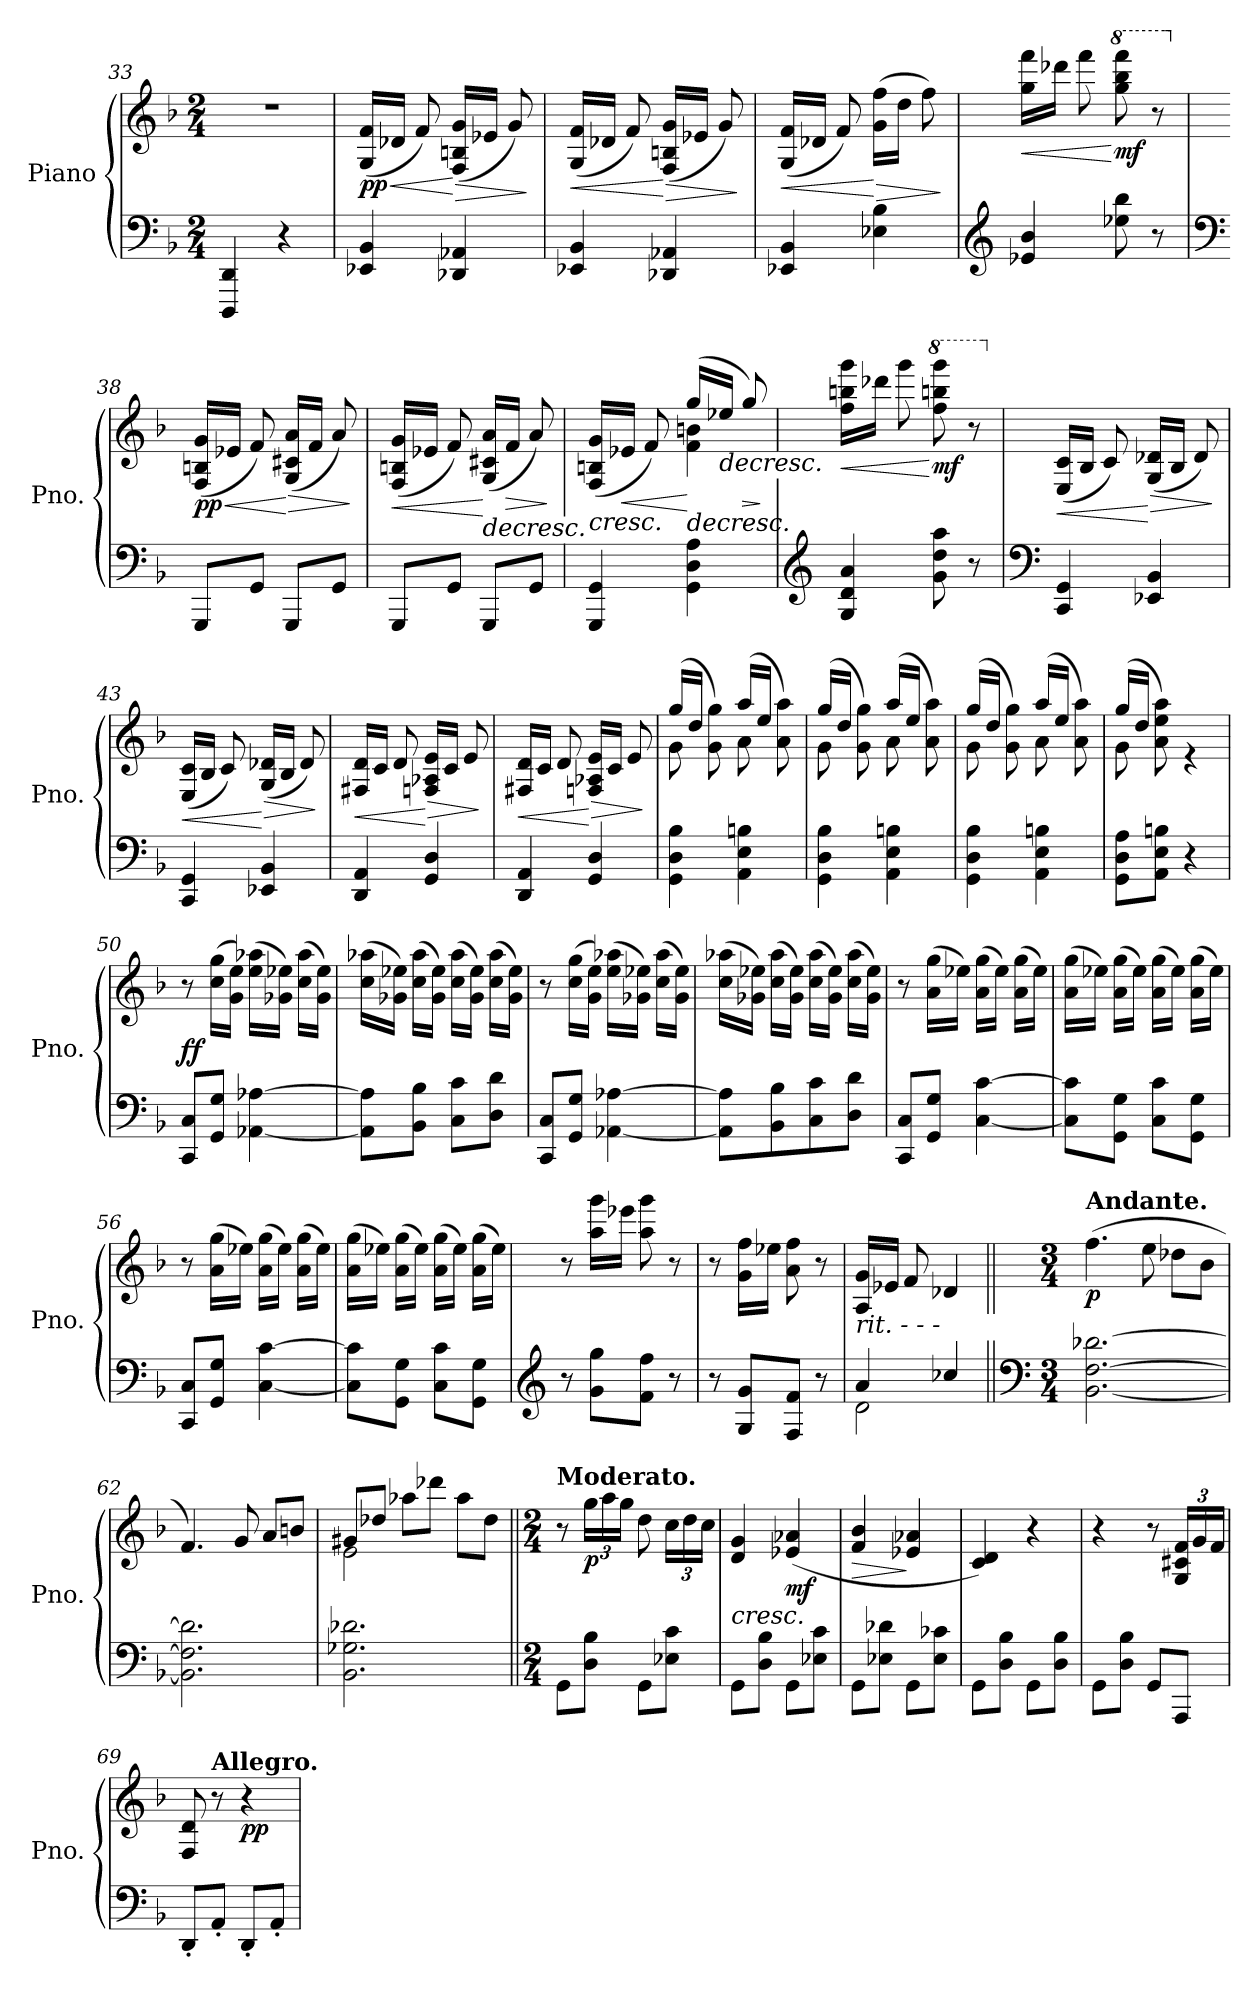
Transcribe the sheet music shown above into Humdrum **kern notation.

**kern	**kern	**dynam
*part1	*part1	*part1
*staff2	*staff1	*staff1/2
*I"Piano	*	*
*I'Pno.	*	*
*clefF4	*clefG2	*
*k[b-]	*k[b-]	*
*M2/4	*M2/4	*
=33	=33	=33
4DDD/ 4DD/	2r	.
4r	.	.
!!LO:LB:g=z
=34	=34	=34
!	!	!LO:HP:b
!	!	!LO:DY:n=1:b
4EE-X/ 4BB-/	(>16G/ 16f/LL	< pp
.	16d-X/JJ	.
.	8f/)	.
!	!	!LO:HP:n=1:b
4DD-X/ 4AA-X/	(>16F/ 16Bn/ 16g/LL	[ >
.	16e-X/JJ	.
.	8g/)	.
.	.	]
=35	=35	=35
!	!	!LO:HP:b
4EE-X/ 4BB-/	(>16G/ 16f/LL	<
.	16d-X/JJ	.
.	8f/)	.
!	!	!LO:HP:n=1:b
4DD-X/ 4AA-X/	(>16F/ 16Bn/ 16g/LL	[ >
.	16e-X/JJ	.
.	8g/)	.
.	.	]
=36	=36	=36
!	!	!LO:HP:b
4EE-X/ 4BB-/	(>16G/ 16f/LL	<
.	16d-X/JJ	.
.	8f/)	.
!	!	!LO:HP:n=1:b
4E-X\ 4B-\	(>16g\ 16ff\LL	[ >
.	16dd\JJ	.
.	8ff\)	.
.	.	]
=37	=37	=37
*clefG2	*	*
!	!	!LO:HP:b
4e-X/ 4b-/	16gg\ 16fff\LL	<
.	16ddd-X\JJ	.
.	8fff\	.
*	*8va	*
!	!	!LO:DY:n=1:b
8ee-X\ 8bb-\	8ggg\ 8bbb-\ 8ffff\	[ mf
8r	8r	.
!!LO:LB:g=z
=38	=38	=38
*clefF4	*	*
*	*X8va	*
!	!	!LO:HP:b
!	!	!LO:DY:n=1:b
8GGG/L	(>16F/ 16Bn/ 16g/LL	< pp
.	16e-X/JJ	.
8GG/J	8f/)	.
!	!	!LO:HP:n=1:b
8GGG/L	(>16G/ 16c#X/ 16a/LL	[ >
.	16f/JJ	.
8GG/J	8a/)	.
.	.	]
=39	=39	=39
!	!	!LO:HP:b
8GGG/L	(>16F/ 16Bn/ 16g/LL	<
.	16e-X/JJ	.
8GG/J	8f/)	.
!	!	!LO:HP:n=1:b
8GGG/L	(>16G/ 16c#X/ 16a/LL	[ >
!	!	!LO:HP:b
.	16f/JJ	>
8GG/J	8a/)	.
.	.	] ]
=40	=40	=40
!	!	!LO:HP:b
*	*^	*
4GGG/ 4GG/	(>16F/ 16Bn/ 16g/LL	4ryy	<
!	!	!	!LO:HP:b
.	16e-X/JJ	.	<
.	8f/)	.	.
!	!	!	!LO:HP:n=1:b
4GG\ 4D\ 4A\	(>16gg/LL	4f\ 4bn\	[ [ >
!	!	!	!LO:HP:b
.	16ee-X/JJ	.	>
!	!	!	!LO:HP:b
.	8gg/)	.	>
*	*v	*v	*
.	.	] ] ]
=41	=41	=41
*clefG2	*	*
!	!	!LO:HP:b
4G/ 4d/ 4a/	16ff\ 16bbn\ 16ggg\LL	<
.	16ddd-X\JJ	.
.	8ggg\	.
*	*8va	*
!	!	!LO:DY:n=1:b
8g\ 8dd\ 8aa\	8fff\ 8bbbn\ 8gggg\	[ mf
8r	8r	.
!!LO:PB:g=z
=42	=42	=42
*clefF4	*	*
*	*X8va	*
!	!	!LO:HP:b
4CC/ 4GG/	(>16E/ 16c/LL	<
.	16B-/JJ	.
.	8c/)	.
!	!	!LO:HP:n=1:b
4EE-X/ 4BB-/	(>16G/ 16d-X/LL	[ >
.	16B-/JJ	.
.	8d-/)	.
.	.	]
=43	=43	=43
!	!	!LO:HP:b
4CC/ 4GG/	(>16E/ 16c/LL	<
.	16B-/JJ	.
.	8c/)	.
!	!	!LO:HP:n=1:b
4EE-X/ 4BB-/	(>16G/ 16d-X/LL	[ >
.	16B-/JJ	.
.	8d-/)	.
.	.	]
=44	=44	=44
!	!	!LO:HP:b
4DD/ 4AA/	16F#X/ 16d/LL	<
.	16c/JJ	.
.	8d/	.
!	!	!LO:HP:n=1:b
4GG/ 4D/	16Fn/ 16A-X/ 16e/LL	[ >
.	16c/JJ	.
.	8e/	.
.	.	]
=45	=45	=45
!	!	!LO:HP:b
4DD/ 4AA/	16F#X/ 16d/LL	<
.	16c/JJ	.
.	8d/	.
!	!	!LO:HP:n=1:b
4GG/ 4D/	16Fn/ 16A-X/ 16e/LL	[ >
.	16c/JJ	.
.	8e/	.
.	.	]
!!LO:LB:g=z
=46	=46	=46
*	*^	*
4GG\ 4D\ 4B-\	(>16gg/LL	8g\	.
.	16dd/JJ	.	.
.	8g\ 8gg\)	8ryy	.
4AA\ 4E\ 4Bn\	(>16aa/LL	8a\	.
.	16ee/JJ	.	.
.	8a\ 8aa\)	8ryy	.
=47	=47	=47	=47
4GG\ 4D\ 4B-\	(>16gg/LL	8g\	.
.	16dd/JJ	.	.
.	8g\ 8gg\)	8ryy	.
4AA\ 4E\ 4Bn\	(>16aa/LL	8a\	.
.	16ee/JJ	.	.
.	8a\ 8aa\)	8ryy	.
=48	=48	=48	=48
4GG\ 4D\ 4B-\	(>16gg/LL	8g\	.
.	16dd/JJ	.	.
.	8g\ 8gg\)	8ryy	.
4AA\ 4E\ 4Bn\	(>16aa/LL	8a\	.
.	16ee/JJ	.	.
.	8a\ 8aa\)	8ryy	.
=49	=49	=49	=49
8GG\ 8D\ 8A\L	(>16gg/LL	8g\	.
.	16dd/JJ	.	.
8AA\ 8E\ 8Bn\J	8a\ 8ee\ 8aa\)	4.ryy	.
4r	4re	.	.
*	*v	*v	*
!!LO:LB:g=z
=50	=50	=50
!	!	!LO:DY:b
8CC/ 8C/L	8r	ff
8GG/ 8G/J	(>16cc\ 16gg\LL	.
.	16g\ 16ee\JJ)	.
[4AA-X\ [4A-X\	(>16ee\ 16aa-X\LL	.
.	16g-X\ 16ee-X\JJ)	.
.	(>16cc\ 16aa-\LL	.
.	16g-\ 16ee-\JJ)	.
=51	=51	=51
8AA-\] 8A-\]L	(>16cc\ 16aa-X\LL	.
.	16g-X\ 16ee-X\JJ)	.
8BB-\ 8B-\J	(>16cc\ 16aa-\LL	.
.	16g-\ 16ee-\JJ)	.
8C\ 8c\L	(>16cc\ 16aa-\LL	.
.	16g-\ 16ee-\JJ)	.
8D\ 8d\J	(>16cc\ 16aa-\LL	.
.	16g-\ 16ee-\JJ)	.
=52	=52	=52
8CC/ 8C/L	8r	.
8GG/ 8G/J	(>16cc\ 16gg\LL	.
.	16g\ 16ee\JJ)	.
[4AA-X\ [4A-X\	(>16ee\ 16aa-X\LL	.
.	16g-X\ 16ee-X\JJ)	.
.	(>16cc\ 16aa-\LL	.
.	16g-\ 16ee-\JJ)	.
!!LO:LB:g=z
=53	=53	=53
8AA-\] 8A-\]L	(>16cc\ 16aa-X\LL	.
.	16g-X\ 16ee-X\JJ)	.
8BB-\ 8B-\	(>16cc\ 16aa-\LL	.
.	16g-\ 16ee-\JJ)	.
8C\ 8c\	(>16cc\ 16aa-\LL	.
.	16g-\ 16ee-\JJ)	.
8D\ 8d\J	(>16cc\ 16aa-\LL	.
.	16g-\ 16ee-\JJ)	.
=54	=54	=54
8CC/ 8C/L	8r	.
8GG/ 8G/J	(>16a\ 16gg\LL	.
.	16ee-X\JJ)	.
[4C\ [4c\	(>16a\ 16gg\LL	.
.	16ee-\JJ)	.
.	(>16a\ 16gg\LL	.
.	16ee-\JJ)	.
=55	=55	=55
8C\] 8c\]L	(>16a\ 16gg\LL	.
.	16ee-X\JJ)	.
8GG\ 8G\J	(>16a\ 16gg\LL	.
.	16ee-\JJ)	.
8C\ 8c\L	(>16a\ 16gg\LL	.
.	16ee-\JJ)	.
8GG\ 8G\J	(>16a\ 16gg\LL	.
.	16ee-\JJ)	.
!!LO:LB:g=z
=56	=56	=56
8CC/ 8C/L	8r	.
8GG/ 8G/J	(>16a\ 16gg\LL	.
.	16ee-X\JJ)	.
[4C\ [4c\	(>16a\ 16gg\LL	.
.	16ee-\JJ)	.
.	(>16a\ 16gg\LL	.
.	16ee-\JJ)	.
=57	=57	=57
8C\] 8c\]L	(>16a\ 16gg\LL	.
.	16ee-X\JJ)	.
8GG\ 8G\J	(>16a\ 16gg\LL	.
.	16ee-\JJ)	.
8C\ 8c\L	(>16a\ 16gg\LL	.
.	16ee-\JJ)	.
8GG\ 8G\J	(>16a\ 16gg\LL	.
.	16ee-\JJ)	.
=58	=58	=58
*clefG2	*	*
8r	8r	.
8g\ 8gg\L	16aa\ 16ggg\LL	.
.	16eee-X\JJ	.
8f\ 8ff\J	8aa\ 8ggg\	.
8r	8r	.
!!LO:PB:g=z
=59	=59	=59
8r	8r	.
8G/ 8g/L	16g\ 16ff\LL	.
.	16ee-X\JJ	.
8F/ 8f/J	8a\ 8ff\	.
8r	8r	.
=60	=60	=60
*^	*	*
!	!	!LO:TX:b:i:t=rit.   -     -     -	!
4a/	2d\	16A/ 16g/LL	.
.	.	16e-X/JJ	.
.	.	8f/	.
4cc-X/	.	4d-X/	.
*v	*v	*	*
=61||	=61||	=61||
*clefF4	*	*
*M3/4	*M3/4	*
!	!LO:TX:a:B:t=Andante.	!
!	!	!LO:DY:b
[2.BB-\ [2.F\ [2.d-X\	(>4.ff\	p
.	8ee\	.
.	8dd-X\L	.
.	8b-\J	.
=62	=62	=62
2.BB-\] 2.F\] 2.d-\]	4.f/)	.
.	8g/	.
.	8a/L	.
.	8bn/J	.
=63	=63	=63
*	*^	*
2.BB-\ 2.G-X\ 2.d-X\	8g#X/L	2e\	.
.	8dd-X/J	.	.
.	8aa-X\L	.	.
.	8ddd-X\J	.	.
.	8aa-\L	4ryy	.
.	8dd-\J	.	.
*	*v	*v	*
!!LO:LB:g=z
=64||	=64||	=64||
*M2/4	*M2/4	*
!	!LO:TX:a:B:t=Moderato.	!
8GG\L	8r	.
*	*Xbrackettup	*
!	!	!LO:DY:b
8D\ 8B-\J	24gg\LL	p
.	24aa\	.
.	24gg\JJ	.
8GG\L	8dd\	.
8E-X\ 8c\J	24cc\LL	.
.	24dd\	.
.	24cc\JJ	.
=65	=65	=65
!	!	!LO:HP:b
8GG\L	4d/ 4g/	<
8D\ 8B-\J	.	.
!	!	!LO:DY:b
8GG\L	(>4e-X/ 4a-X/	mf
8E-X\ 8c\J	.	.
.	.	[
=66	=66	=66
!	!	!LO:HP:b
8GG\L	4f/ 4b-/	>
8E-X\ 8d-X\J	.	.
8GG\L	4e-X/ 4a-X/	]
8E-\ 8c-X\J	.	.
=67	=67	=67
8GG\L	4c/ 4d/)	.
8D\ 8B-\J	.	.
8GG\L	4r	.
8D\ 8B-\J	.	.
!!LO:LB:g=z
=68	=68	=68
8GG\L	4r	.
8D\ 8B-\J	.	.
8GG/L	8r	.
8AAA/J	24G/ 24c#X/ 24f/LL	.
.	24g/	.
.	24f/JJ	.
=69	=69	=69
8DD'/L	8F/ 8d/	.
!	!LO:TX:a:B:t=Allegro.	!
8AA'/J	8r	.
!	!	!LO:DY:b
8DD'/L	4r	pp
8AA'/J	.	.
=	=	=
*-	*-	*-
